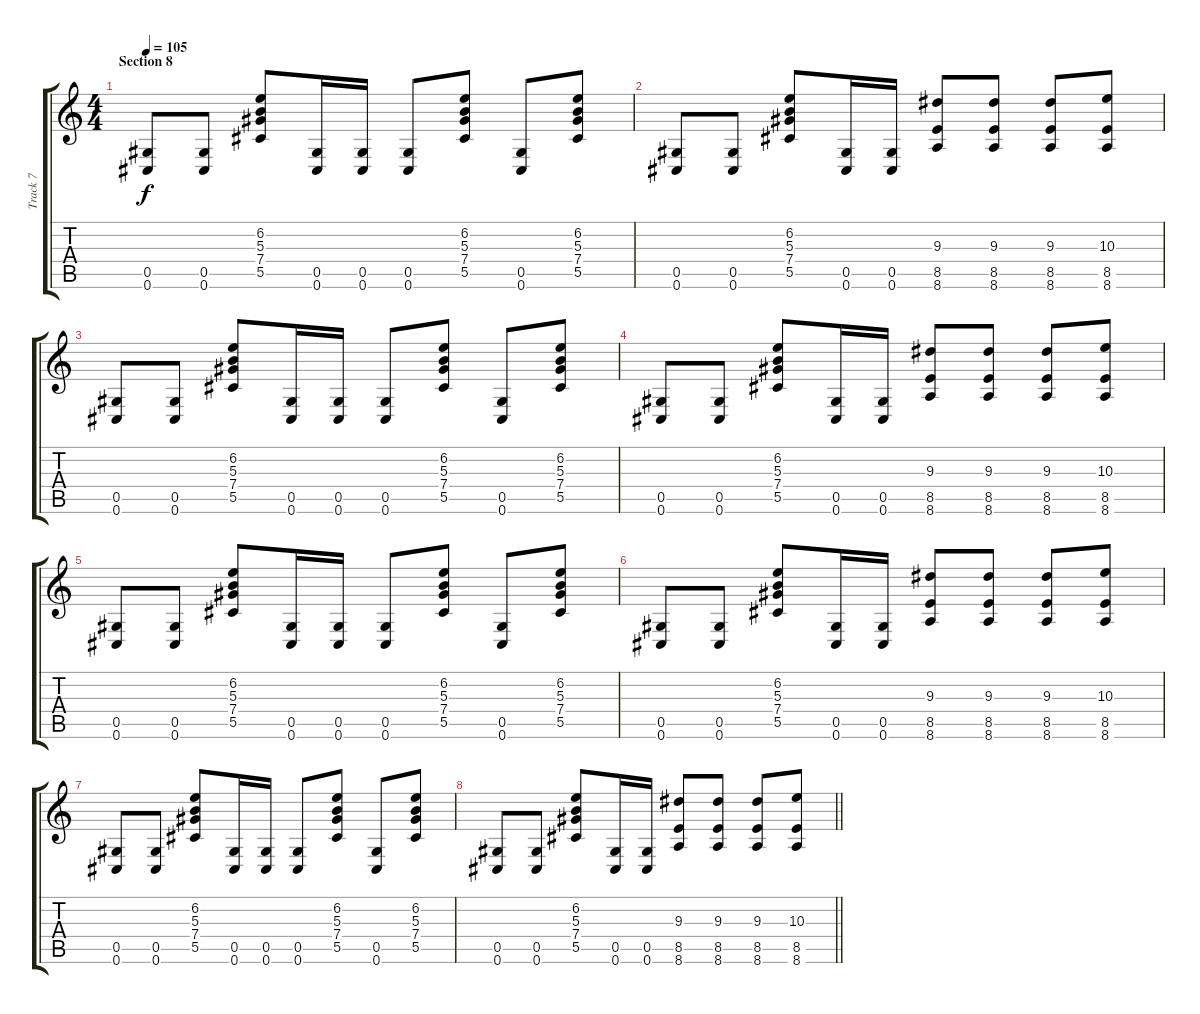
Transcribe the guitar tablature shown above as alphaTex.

\track ("Track 7" "Track 7") {instrument distortionguitar}
\staff {score tabs}
\tuning (Eb4 Bb3 Gb3 Db3 Ab2 Db2) {hide}
\ts (4 4)
\section ("" "Section 8")
\tempo 105
\clef g2
\ks c
(0.5 0.6).8{dy f} (0.5 0.6).8 (6.2 5.3 7.4 5.5).8 (0.5 0.6).16 (0.5 0.6).16 (0.5 0.6).8 (6.2 5.3 7.4 5.5).8 (0.5 0.6).8 (6.2 5.3 7.4 5.5).8 |
(0.5 0.6).8 (0.5 0.6).8 (6.2 5.3 7.4 5.5).8 (0.5 0.6).16 (0.5 0.6).16 (9.3 8.5 8.6).8 (9.3 8.5 8.6).8 (9.3 8.5 8.6).8 (10.3 8.5 8.6).8 |
(0.5 0.6).8 (0.5 0.6).8 (6.2 5.3 7.4 5.5).8 (0.5 0.6).16 (0.5 0.6).16 (0.5 0.6).8 (6.2 5.3 7.4 5.5).8 (0.5 0.6).8 (6.2 5.3 7.4 5.5).8 |
(0.5 0.6).8 (0.5 0.6).8 (6.2 5.3 7.4 5.5).8 (0.5 0.6).16 (0.5 0.6).16 (9.3 8.5 8.6).8 (9.3 8.5 8.6).8 (9.3 8.5 8.6).8 (10.3 8.5 8.6).8 |
(0.5 0.6).8 (0.5 0.6).8 (6.2 5.3 7.4 5.5).8 (0.5 0.6).16 (0.5 0.6).16 (0.5 0.6).8 (6.2 5.3 7.4 5.5).8 (0.5 0.6).8 (6.2 5.3 7.4 5.5).8 |
(0.5 0.6).8 (0.5 0.6).8 (6.2 5.3 7.4 5.5).8 (0.5 0.6).16 (0.5 0.6).16 (9.3 8.5 8.6).8 (9.3 8.5 8.6).8 (9.3 8.5 8.6).8 (10.3 8.5 8.6).8 |
(0.5 0.6).8 (0.5 0.6).8 (6.2 5.3 7.4 5.5).8 (0.5 0.6).16 (0.5 0.6).16 (0.5 0.6).8 (6.2 5.3 7.4 5.5).8 (0.5 0.6).8 (6.2 5.3 7.4 5.5).8 |
\barLineRight lightlight
(0.5 0.6).8 (0.5 0.6).8 (6.2 5.3 7.4 5.5).8 (0.5 0.6).16 (0.5 0.6).16 (9.3 8.5 8.6).8 (9.3 8.5 8.6).8 (9.3 8.5 8.6).8 (10.3 8.5 8.6).8
